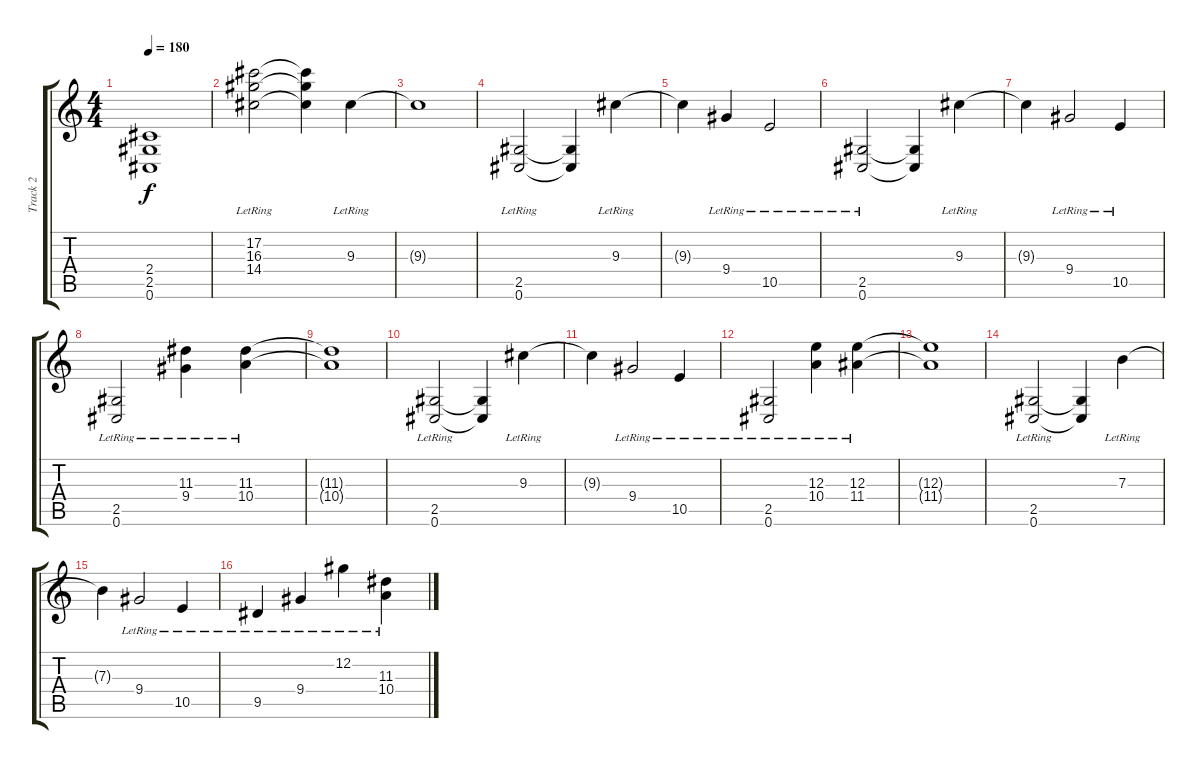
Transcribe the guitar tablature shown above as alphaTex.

\track ("Track 2" "Track 2") {instrument distortionguitar}
\staff {score tabs}
\tuning (Db4 Ab3 E3 B2 Gb2 Db2) {hide}
\ts (4 4)
\tempo 180
\clef g2
\ks c
(2.4{t} 2.5{t} 0.6{t}).1{dy f} |
(17.2{lr} 16.3{lr} 14.4{lr}).2 (17.2{t} 16.3{t} 14.4{t}).4 9.3{lr}.4 |
9.3{t}.1 |
(2.5{lr} 0.6{lr}).2 (2.5{t} 0.6{t}).4 9.3{lr}.4 |
9.3{t}.4 9.4{lr}.4 10.5{lr}.2 |
(2.5{lr} 0.6{lr}).2 (2.5{t} 0.6{t}).4 9.3{lr}.4 |
9.3{t}.4 9.4{lr}.2 10.5{lr}.4 |
(2.5{lr} 0.6{lr}).2 (11.3{lr} 9.4{lr}).4 (11.3{lr} 10.4{lr}).4 |
(11.3{t} 10.4{t}).1 |
(2.5{lr} 0.6{lr}).2 (2.5{t} 0.6{t}).4 9.3{lr}.4 |
9.3{t}.4 9.4{lr}.2 10.5{lr}.4 |
(2.5{lr} 0.6{lr}).2 (12.3{lr} 10.4{lr}).4 (12.3{lr} 11.4{lr}).4 |
(12.3{t} 11.4{t}).1 |
(2.5{lr} 0.6{lr}).2 (2.5{t} 0.6{t}).4 7.3{lr}.4 |
7.3{t}.4 9.4{lr}.2 10.5{lr}.4 |
9.5{lr}.4 9.4{lr}.4 12.2{lr}.4 (11.3{lr} 10.4{lr}).4
